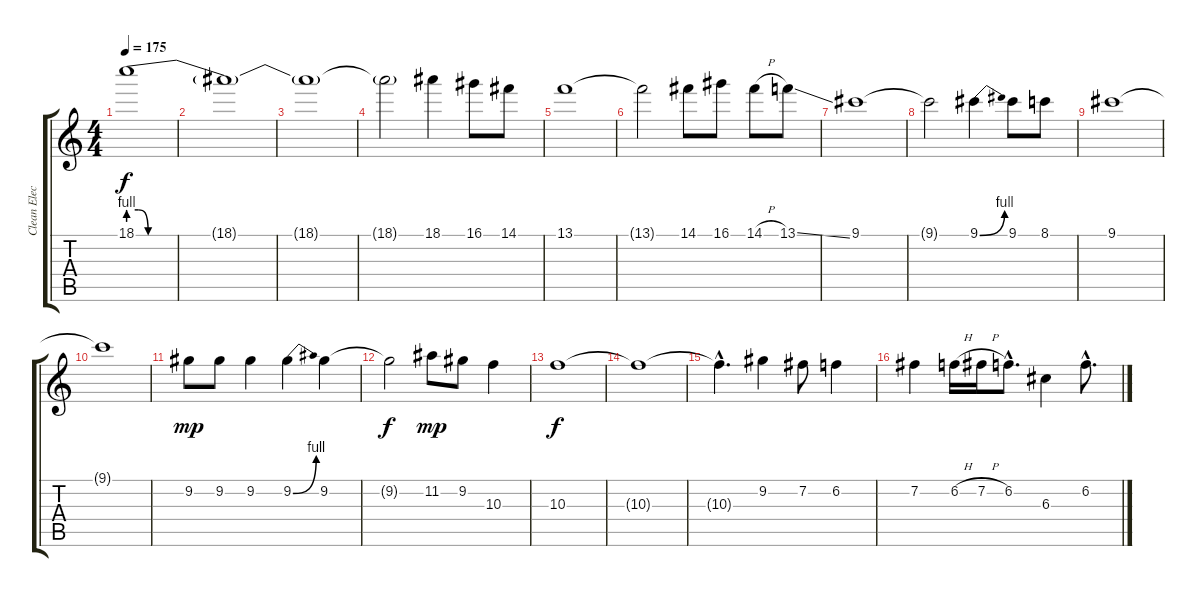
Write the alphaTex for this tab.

\track ("Clean Electric" "Clean Elec") {instrument electricguitarclean}
\staff {score tabs}
\tuning (E4 B3 G3 D3 A2 E2) {hide}
\ts (4 4)
\tempo 175
\clef g2
\ks c
18.1{be (custom 0 4 2 4 4 0 60 0)}.1{dy f} |
18.1{t}.1 |
18.1{t}.1 |
18.1{t}.2 18.1.4 16.1.8 14.1.8 |
13.1.1 |
13.1{t}.2 14.1.8 16.1.8 14.1{h}.8 13.1{ss}.8 |
9.1.1 |
9.1{t}.2 9.1{be (bend 0 0 60 4)}.4 9.1.8 8.1.8 |
9.1.1 |
9.1{t}.1 |
9.2.8{dy mp} 9.2.8 9.2.4 9.2{be (bend 0 0 60 4)}.4 9.2.4 |
9.2{t}.2{dy f} 11.2.8{dy mp} 9.2.8 10.3.4 |
10.3.1{dy f} |
10.3{t}.1 |
10.3{hac t}.4{d} 9.2.4 7.2.8 6.2.4 |
7.2.4 6.2{h}.16 7.2{h}.16 6.2{hac}.8{d} 6.3.4 6.2{hac}.8{d}
